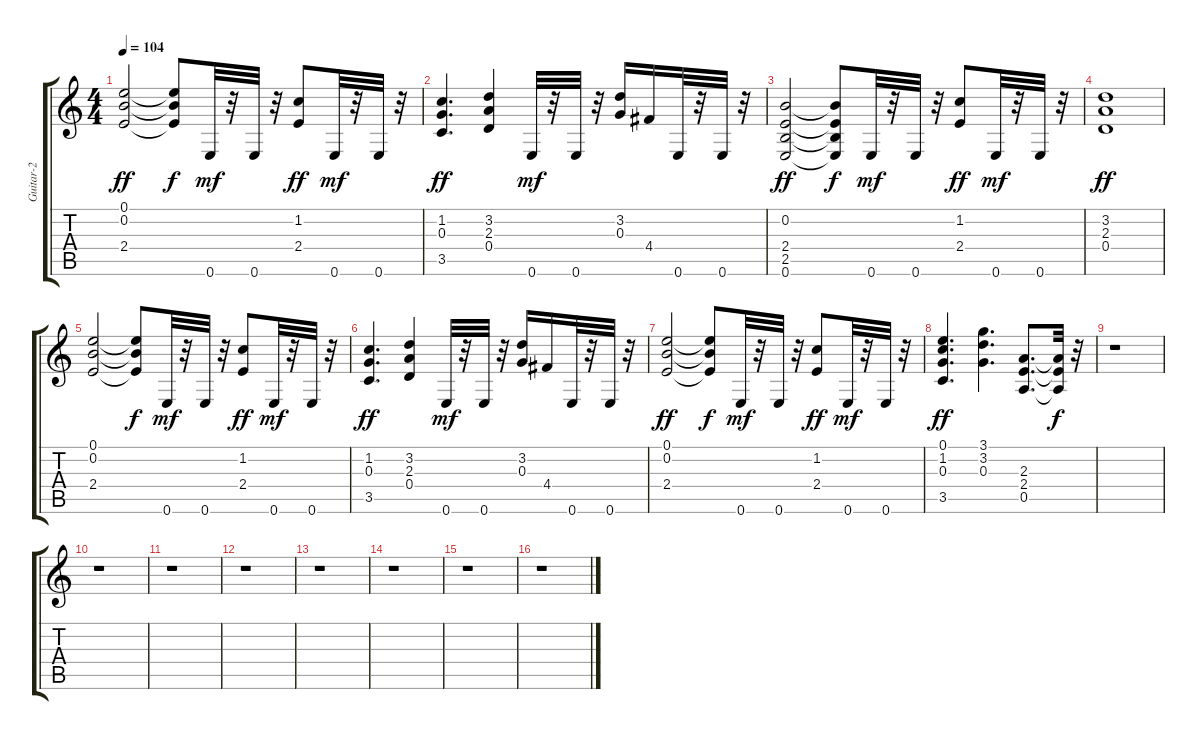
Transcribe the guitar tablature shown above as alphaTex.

\track ("Guitar-2" "Guitar-2") {instrument electricguitarmuted}
\staff {score tabs}
\tuning (E4 B3 G3 D3 A2 E2) {hide}
\ts (4 4)
\tempo 104
\clef g2
\ks c
(0.1 0.2 2.4).2{dy ff} (0.1{t} 0.2{t} 2.4{t}).8{dy f} 0.6.32{dy mf} r.32 0.6.32 r.32 (1.2 2.4).8{dy ff} 0.6.32{dy mf} r.32 0.6.32 r.32 |
(1.2 0.3 3.5).4{d dy ff} (3.2 2.3 0.4).4 0.6.32{dy mf} r.32 0.6.32 r.32 (3.2 0.3).16 4.4.16 0.6.32 r.32 0.6.32 r.32 |
(0.2 2.4 2.5 0.6).2{dy ff} (0.2{t} 2.4{t} 2.5{t} 0.6{t}).8{dy f} 0.6.32{dy mf} r.32 0.6.32 r.32 (1.2 2.4).8{dy ff} 0.6.32{dy mf} r.32 0.6.32 r.32 |
(3.2 2.3 0.4).1{dy ff} |
(0.1 0.2 2.4).2 (0.1{t} 0.2{t} 2.4{t}).8{dy f} 0.6.32{dy mf} r.32 0.6.32 r.32 (1.2 2.4).8{dy ff} 0.6.32{dy mf} r.32 0.6.32 r.32 |
(1.2 0.3 3.5).4{d dy ff} (3.2 2.3 0.4).4 0.6.32{dy mf} r.32 0.6.32 r.32 (3.2 0.3).16 4.4.16 0.6.32 r.32 0.6.32 r.32 |
(0.1 0.2 2.4).2{dy ff} (0.1{t} 0.2{t} 2.4{t}).8{dy f} 0.6.32{dy mf} r.32 0.6.32 r.32 (1.2 2.4).8{dy ff} 0.6.32{dy mf} r.32 0.6.32 r.32 |
(0.1 1.2 0.3 3.5).4{d dy ff} (3.1 3.2 0.3).4{d} (2.3 2.4 0.5).8{d} (2.3{t} 2.4{t} 0.5{t}).32{dy f} r.32 |
r.1 |
r.1 |
r.1 |
r.1 |
r.1 |
r.1 |
r.1 |
r.1
